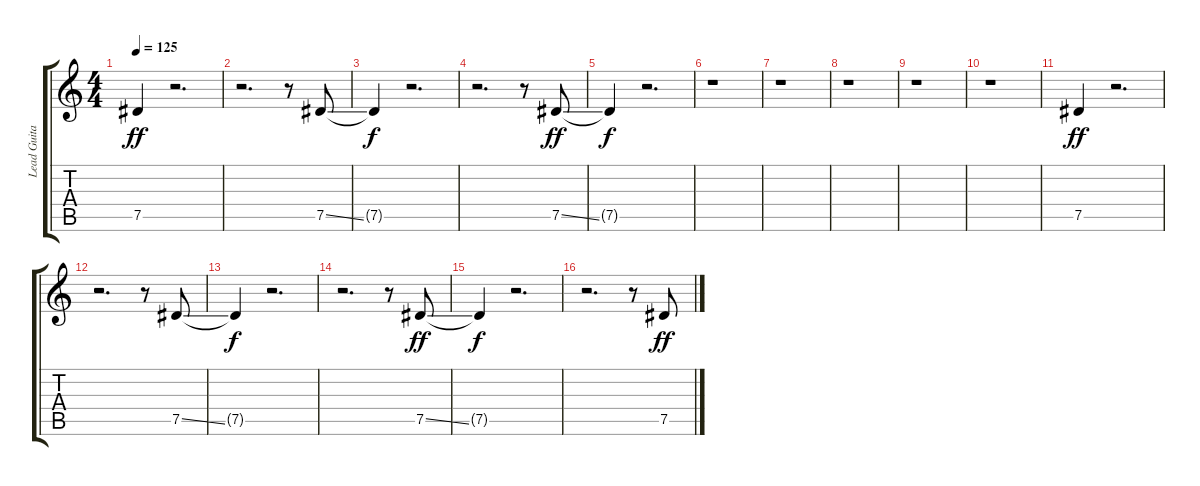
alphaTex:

\track ("Lead Guitar" "Lead Guita") {instrument overdrivenguitar}
\staff {score tabs}
\tuning (Eb4 Bb3 Gb3 Db3 Ab2 Eb2) {hide}
\ts (4 4)
\tempo 125
\clef g2
\ks c
7.5.4{dy ff} r.2{d} |
r.2{d} r.8 7.5{ss}.8 |
7.5{t}.4{dy f} r.2{d} |
r.2{d} r.8 7.5{ss}.8{dy ff} |
7.5{t}.4{dy f} r.2{d} |
r.1 |
r.1 |
r.1 |
r.1 |
r.1 |
7.5.4{dy ff} r.2{d} |
r.2{d} r.8 7.5{ss}.8 |
7.5{t}.4{dy f} r.2{d} |
r.2{d} r.8 7.5{ss}.8{dy ff} |
7.5{t}.4{dy f} r.2{d} |
r.2{d} r.8 7.5.8{dy ff}
